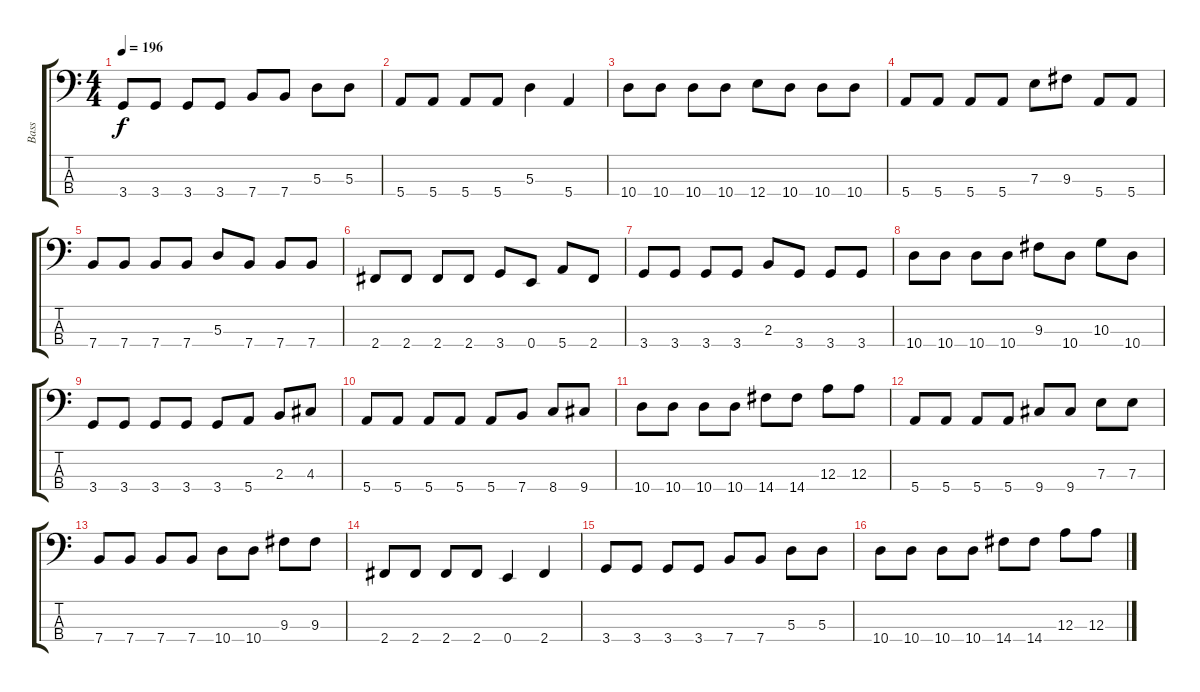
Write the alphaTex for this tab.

\track ("Bass" "Bass") {instrument electricbassfinger}
\staff {score tabs}
\tuning (G2 D2 A1 E1) {hide}
\ts (4 4)
\tempo 196
\clef f4
\ks c
3.4.8{dy f} 3.4.8 3.4.8 3.4.8 7.4.8 7.4.8 5.3.8 5.3.8 |
5.4.8 5.4.8 5.4.8 5.4.8 5.3.4 5.4.4 |
10.4.8 10.4.8 10.4.8 10.4.8 12.4.8 10.4.8 10.4.8 10.4.8 |
5.4.8 5.4.8 5.4.8 5.4.8 7.3.8 9.3.8 5.4.8 5.4.8 |
7.4.8 7.4.8 7.4.8 7.4.8 5.3.8 7.4.8 7.4.8 7.4.8 |
2.4.8 2.4.8 2.4.8 2.4.8 3.4.8 0.4.8 5.4.8 2.4.8 |
3.4.8 3.4.8 3.4.8 3.4.8 2.3.8 3.4.8 3.4.8 3.4.8 |
10.4.8 10.4.8 10.4.8 10.4.8 9.3.8 10.4.8 10.3.8 10.4.8 |
3.4.8 3.4.8 3.4.8 3.4.8 3.4.8 5.4.8 2.3.8 4.3.8 |
5.4.8 5.4.8 5.4.8 5.4.8 5.4.8 7.4.8 8.4.8 9.4.8 |
10.4.8 10.4.8 10.4.8 10.4.8 14.4.8 14.4.8 12.3.8 12.3.8 |
5.4.8 5.4.8 5.4.8 5.4.8 9.4.8 9.4.8 7.3.8 7.3.8 |
7.4.8 7.4.8 7.4.8 7.4.8 10.4.8 10.4.8 9.3.8 9.3.8 |
2.4.8 2.4.8 2.4.8 2.4.8 0.4.4 2.4.4 |
3.4.8 3.4.8 3.4.8 3.4.8 7.4.8 7.4.8 5.3.8 5.3.8 |
10.4.8 10.4.8 10.4.8 10.4.8 14.4.8 14.4.8 12.3.8 12.3.8
